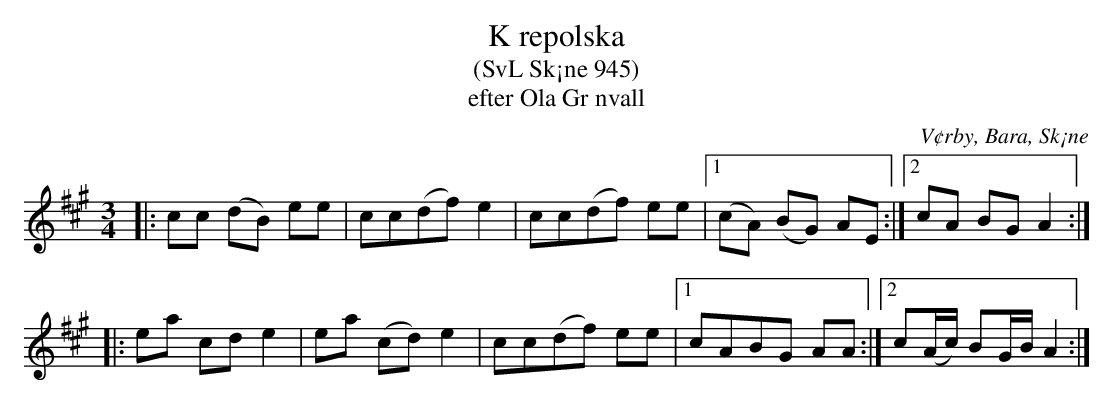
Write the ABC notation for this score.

X:1
T:K repolska
T:(SvL Sk¡ne 945)
T:efter Ola Gr nvall
O:V¢rby, Bara, Sk¡ne
M:3/4
L:1/8
K:A
|: cc (dB) ee | cc(df) e2 | cc(df) ee |1 (cA) (BG) AE :|2 cA BG A2 :|
|: ea cd e2 | ea (cd) e2 | cc(df) ee |1 cABG AA :|2 c(A/c/) BG/B/ A2 :|
